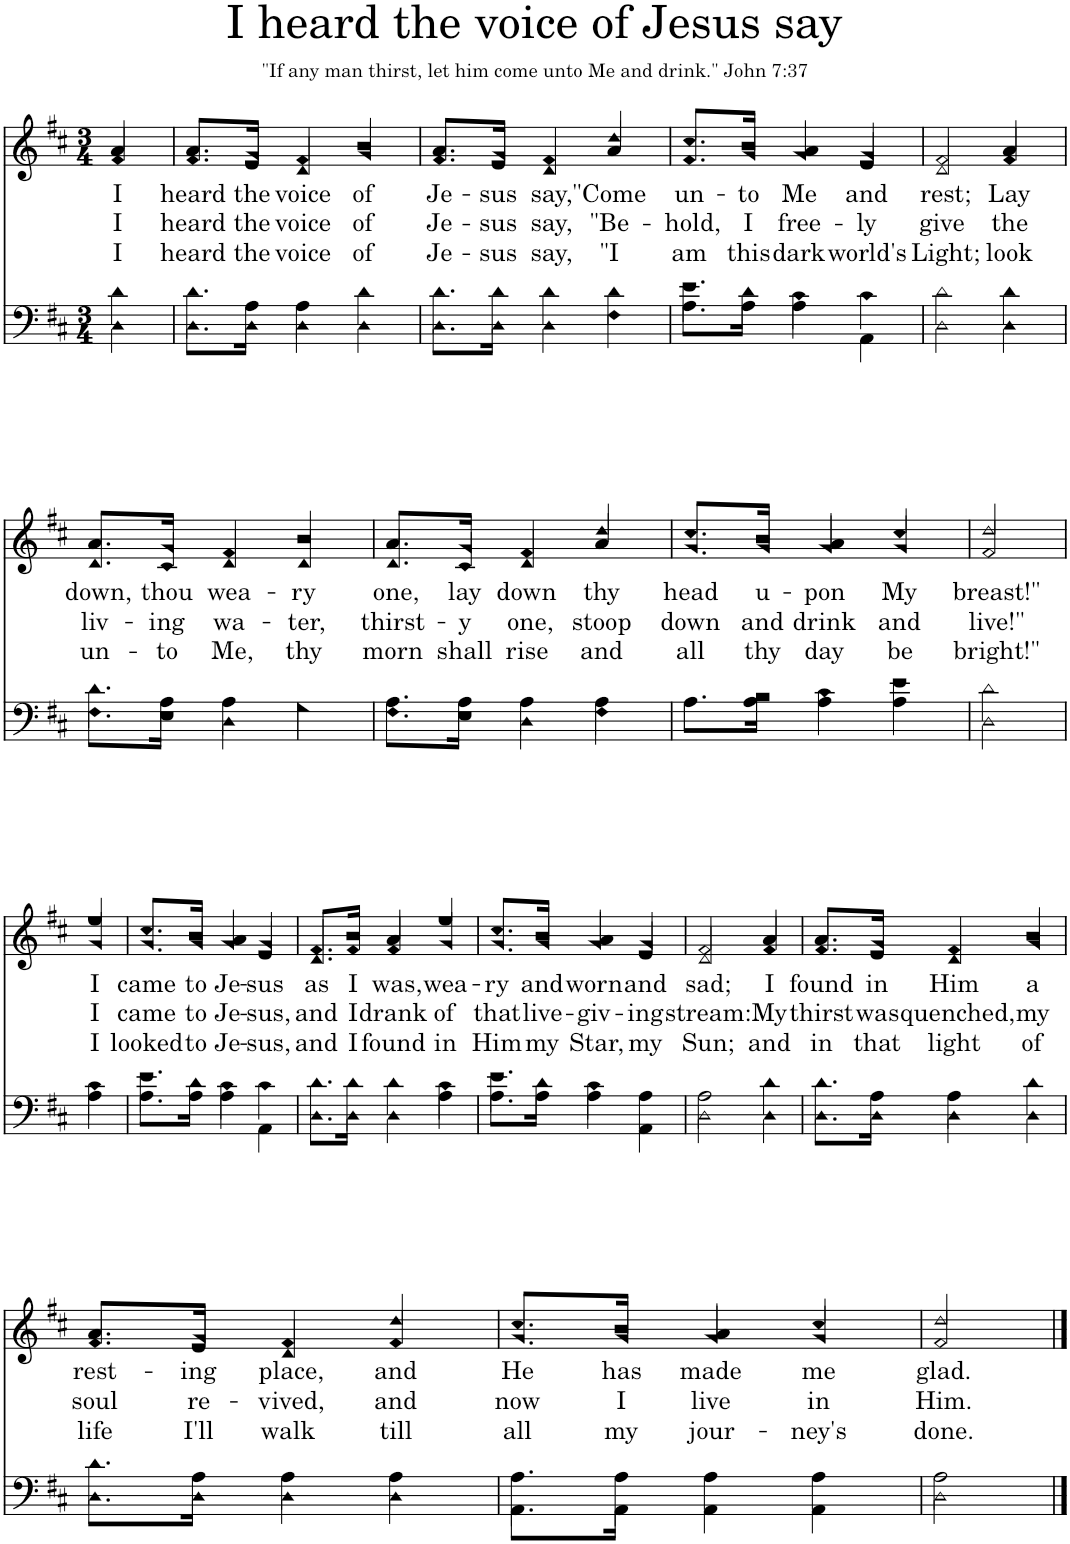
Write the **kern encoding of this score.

**kern	**kern	**text	**text	**text
*part2	*part1	*part1	*part1	*part1
*staff2	*staff1	*staff1	*staff1	*staff1
*I"Men	*I"Women	*	*	*
*clefF4	*clefG2	*	*	*
*k[f#c#]	*k[f#c#]	*	*	*
*M3/4	*M3/4	*	*	*
=1	=1	=1	=1	=1
*^	*	*	*	*
!	!	!	!LO:LY:b	!LO:LY:b	!LO:LY:b
*	*	*^	*	*	*
4d\	4D\	4a/	4f#/	I	I	I
=2	=2	=2	=2	=2	=2	=2
!	!	!	!	!LO:LY:b	!LO:LY:b	!LO:LY:b
8.d\L	8.D\L	8.a/L	8.f#/L	heard	heard	heard
!	!	!	!	!LO:LY:b	!LO:LY:b	!LO:LY:b
16A\Jk	16D\Jk	16g/Jk	16e/Jk	the	the	the
!	!	!	!	!LO:LY:b	!LO:LY:b	!LO:LY:b
4A\	4D\	4f#/	4d/	voice	voice	voice
!	!	!	!	!LO:LY:b	!LO:LY:b	!LO:LY:b
4d\	4D\	4b/	4g/	of	of	of
=3	=3	=3	=3	=3	=3	=3
!	!	!	!	!LO:LY:b	!LO:LY:b	!LO:LY:b
8.d\L	8.D\L	8.a/L	8.f#/L	Je-	Je-	Je-
!	!	!	!	!LO:LY:b	!LO:LY:b	!LO:LY:b
16d\Jk	16D\Jk	16g/Jk	16e/Jk	-sus	-sus	-sus
!	!	!	!	!LO:LY:b	!LO:LY:b	!LO:LY:b
4d\	4D\	4f#/	4d/	say,	say,	say,
!	!	!	!	!LO:LY:b	!LO:LY:b	!LO:LY:b
4d\	4F#\	4dd/	4a/	"Come	"Be-	"I
=4	=4	=4	=4	=4	=4	=4
!	!	!	!	!LO:LY:b	!LO:LY:b	!LO:LY:b
8.e\L	8.A\L	8.cc#/L	8.f#/L	un-	-hold,	am
!	!	!	!	!LO:LY:b	!LO:LY:b	!LO:LY:b
16d\Jk	16A\Jk	16b/Jk	16g/Jk	-to	I	this
!	!	!	!	!LO:LY:b	!LO:LY:b	!LO:LY:b
4c#\	4A\	4a/	4g/	Me	free-	dark
!	!	!	!	!LO:LY:b	!LO:LY:b	!LO:LY:b
4c#\	4AA\	4g/	4e/	and	-ly	world's
=5	=5	=5	=5	=5	=5	=5
!	!	!	!	!LO:LY:b	!LO:LY:b	!LO:LY:b
2d\	2D\	2f#/	2d/	rest;	give	Light;
!	!	!	!	!LO:LY:b	!LO:LY:b	!LO:LY:b
4d\	4D\	4a/	4f#/	Lay	the	look
!!LO:LB:g=z	!!
=6	=6	=6	=6	=6	=6	=6
!	!	!	!	!LO:LY:b	!LO:LY:b	!LO:LY:b
8.d\L	8.F#\L	8.a/L	8.d/L	down,	liv-	un-
!	!	!	!	!LO:LY:b	!LO:LY:b	!LO:LY:b
16A\Jk	16E\Jk	16g/Jk	16c#/Jk	thou	-ing	-to
!	!	!	!	!LO:LY:b	!LO:LY:b	!LO:LY:b
4A\	4D\	4f#/	4d/	wea-	wa-	Me,
!	!	!	!	!LO:LY:b	!LO:LY:b	!LO:LY:b
4G\	4G\	4b/	4d/	-ry	-ter,	thy
=7	=7	=7	=7	=7	=7	=7
!	!	!	!	!LO:LY:b	!LO:LY:b	!LO:LY:b
8.A\L	8.F#\L	8.a/L	8.d/L	one,	thirst-	morn
!	!	!	!	!LO:LY:b	!LO:LY:b	!LO:LY:b
16A\Jk	16E\Jk	16g/Jk	16c#/Jk	lay	-y	shall
!	!	!	!	!LO:LY:b	!LO:LY:b	!LO:LY:b
4A\	4D\	4f#/	4d/	down	one,	rise
!	!	!	!	!LO:LY:b	!LO:LY:b	!LO:LY:b
4A\	4F#\	4dd/	4a/	thy	stoop	and
=8	=8	=8	=8	=8	=8	=8
!	!	!	!	!LO:LY:b	!LO:LY:b	!LO:LY:b
8.A\L	8.A\L	8.cc#/L	8.g/L	head	down	all
!	!	!	!	!LO:LY:b	!LO:LY:b	!LO:LY:b
16B\Jk	16A\Jk	16b/Jk	16g/Jk	u-	and	thy
!	!	!	!	!LO:LY:b	!LO:LY:b	!LO:LY:b
4c#\	4A\	4a/	4g/	-pon	drink	day
!	!	!	!	!LO:LY:b	!LO:LY:b	!LO:LY:b
4e\	4A\	4cc#/	4g/	My	and	be
=9	=9	=9	=9	=9	=9	=9
!	!	!	!	!LO:LY:b	!LO:LY:b	!LO:LY:b
2d\	2D\	2dd/	2f#/	breast!"	live!"	bright!"
!!LO:LB:g=z	!!
=10	=10	=10	=10	=10	=10	=10
!	!	!	!	!LO:LY:b	!LO:LY:b	!LO:LY:b
4c#\	4A\	4ee/	4g/	I	I	I
=11	=11	=11	=11	=11	=11	=11
!	!	!	!	!LO:LY:b	!LO:LY:b	!LO:LY:b
8.e\L	8.A\L	8.cc#/L	8.g/L	came	came	looked
!	!	!	!	!LO:LY:b	!LO:LY:b	!LO:LY:b
16d\Jk	16A\Jk	16b/Jk	16g/Jk	to	to	to
!	!	!	!	!LO:LY:b	!LO:LY:b	!LO:LY:b
4c#\	4A\	4a/	4g/	Je-	Je-	Je-
!	!	!	!	!LO:LY:b	!LO:LY:b	!LO:LY:b
4c#\	4AA\	4g/	4e/	-sus	-sus,	-sus,
=12	=12	=12	=12	=12	=12	=12
!	!	!	!	!LO:LY:b	!LO:LY:b	!LO:LY:b
8.d\L	8.D\L	8.f#/L	8.d/L	as	and	and
!	!	!	!	!LO:LY:b	!LO:LY:b	!LO:LY:b
16d\Jk	16D\Jk	16b/Jk	16f#/Jk	I	I	I
!	!	!	!	!LO:LY:b	!LO:LY:b	!LO:LY:b
4d\	4D\	4a/	4f#/	was,	drank	found
!	!	!	!	!LO:LY:b	!LO:LY:b	!LO:LY:b
4c#\	4A\	4ee/	4g/	wea-	of	in
=13	=13	=13	=13	=13	=13	=13
!	!	!	!	!LO:LY:b	!LO:LY:b	!LO:LY:b
8.e\L	8.A\L	8.cc#/L	8.g/L	-ry	that	Him
!	!	!	!	!LO:LY:b	!LO:LY:b	!LO:LY:b
16d\Jk	16A\Jk	16b/Jk	16g/Jk	and	live-	my
!	!	!	!	!LO:LY:b	!LO:LY:b	!LO:LY:b
4c#\	4A\	4a/	4g/	worn	-giv-	Star,
!	!	!	!	!LO:LY:b	!LO:LY:b	!LO:LY:b
4A\	4AA\	4g/	4e/	and	-ing	my
=14	=14	=14	=14	=14	=14	=14
!	!	!	!	!LO:LY:b	!LO:LY:b	!LO:LY:b
2A\	2D\	2f#/	2d/	sad;	stream:	Sun;
!	!	!	!	!LO:LY:b	!LO:LY:b	!LO:LY:b
4d\	4D\	4a/	4f#/	I	My	and
=15	=15	=15	=15	=15	=15	=15
!	!	!	!	!LO:LY:b	!LO:LY:b	!LO:LY:b
8.d\L	8.D\L	8.a/L	8.f#/L	found	thirst	in
!	!	!	!	!LO:LY:b	!LO:LY:b	!LO:LY:b
16A\Jk	16D\Jk	16g/Jk	16e/Jk	in	was	that
!	!	!	!	!LO:LY:b	!LO:LY:b	!LO:LY:b
4A\	4D\	4f#/	4d/	Him	quenched,	light
!	!	!	!	!LO:LY:b	!LO:LY:b	!LO:LY:b
4d\	4D\	4b/	4g/	a	my	of
!!LO:LB:g=z	!!
=16	=16	=16	=16	=16	=16	=16
!	!	!	!	!LO:LY:b	!LO:LY:b	!LO:LY:b
8.d\L	8.D\L	8.a/L	8.f#/L	rest-	soul	life
!	!	!	!	!LO:LY:b	!LO:LY:b	!LO:LY:b
16A\Jk	16D\Jk	16g/Jk	16e/Jk	-ing	re-	I'll
!	!	!	!	!LO:LY:b	!LO:LY:b	!LO:LY:b
4A\	4D\	4f#/	4d/	place,	-vived,	walk
!	!	!	!	!LO:LY:b	!LO:LY:b	!LO:LY:b
4A\	4D\	4dd/	4f#/	and	and	till
=17	=17	=17	=17	=17	=17	=17
!	!	!	!	!LO:LY:b	!LO:LY:b	!LO:LY:b
8.A\L	8.AA\L	8.cc#/L	8.g/L	He	now	all
!	!	!	!	!LO:LY:b	!LO:LY:b	!LO:LY:b
16A\Jk	16AA\Jk	16b/Jk	16g/Jk	has	I	my
!	!	!	!	!LO:LY:b	!LO:LY:b	!LO:LY:b
4A\	4AA\	4a/	4g/	made	live	jour-
!	!	!	!	!LO:LY:b	!LO:LY:b	!LO:LY:b
4A\	4AA\	4cc#/	4g/	me	in	-ney's
=18	=18	=18	=18	=18	=18	=18
!	!	!	!	!LO:LY:b	!LO:LY:b	!LO:LY:b
2A\	2D\	2dd/	2f#/	glad.	Him.	done.
*v	*v	*	*	*	*	*
*	*v	*v	*	*	*
==	==	==	==	==
*-	*-	*-	*-	*-
